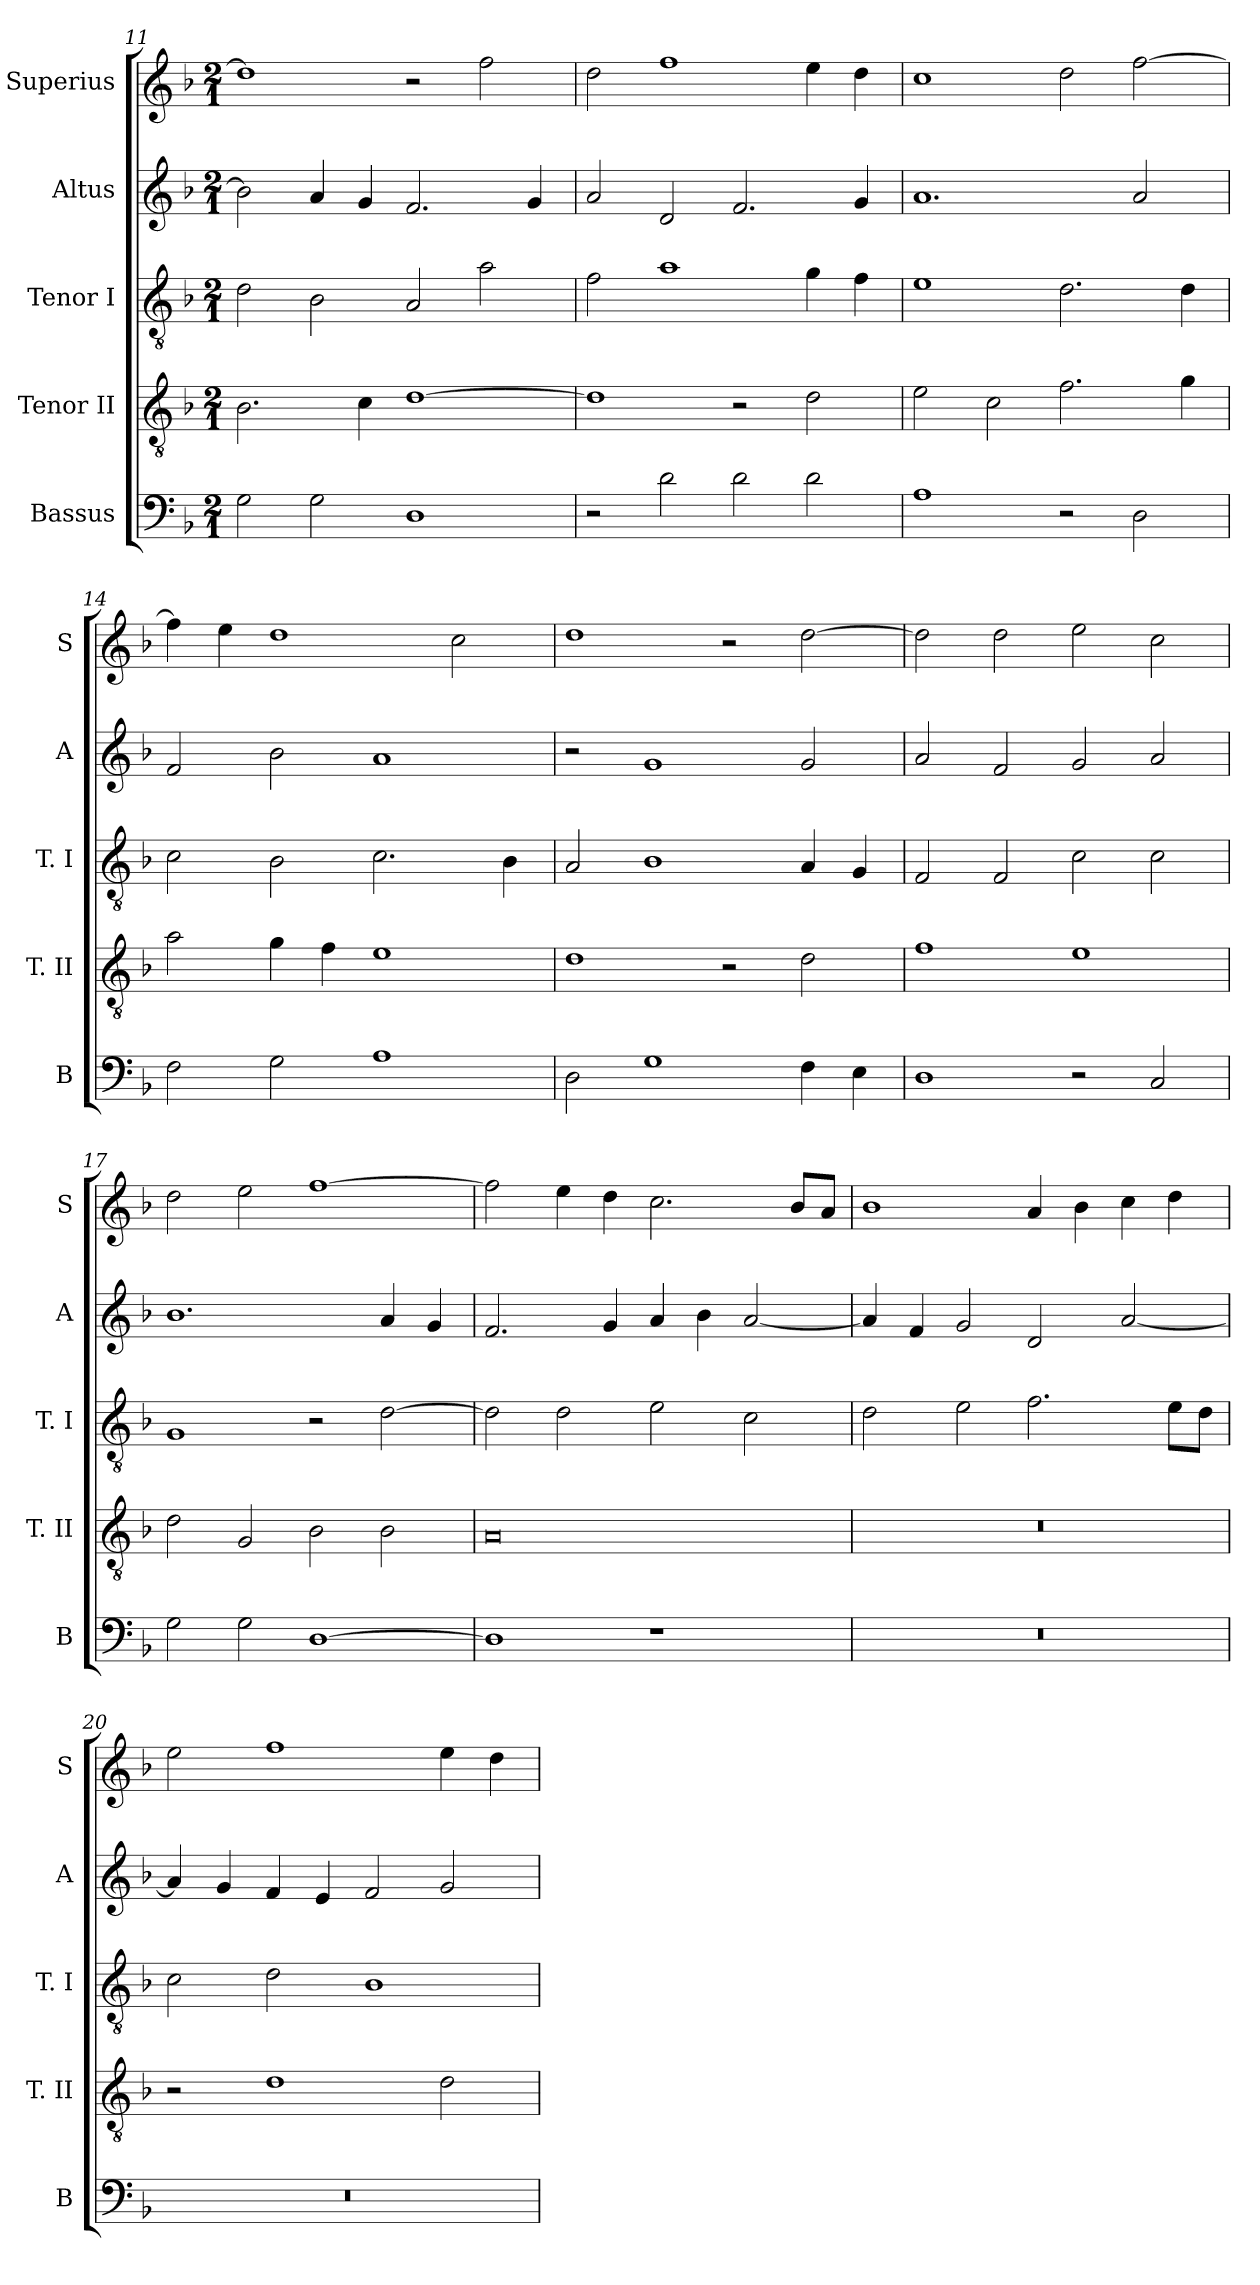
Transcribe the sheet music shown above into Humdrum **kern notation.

**kern	**kern	**kern	**kern	**kern
*part5	*part4	*part3	*part2	*part1
*staff5	*staff4	*staff3	*staff2	*staff1
*I"Bassus	*I"Tenor II	*I"Tenor I	*I"Altus	*I"Superius
*I'B	*I'T. II	*I'T. I	*I'A	*I'S
*clefF4	*clefGv2	*clefGv2	*clefG2	*clefG2
*k[b-]	*k[b-]	*k[b-]	*k[b-]	*k[b-]
*F:	*F:	*F:	*F:	*F:
*M2/1	*M2/1	*M2/1	*M2/1	*M2/1
=11	=11	=11	=11	=11
2G	2.B-	2d	2b-]	1dd]
2G	.	2B-	4a	.
.	4c	.	4g	.
1D	[1d	2A	2.f	2r
.	.	2a	.	2ff
.	.	.	4g	.
=12	=12	=12	=12	=12
2r	1d]	2f	2a	2dd
2d	.	1a	2d	1ff
2d	2r	.	2.f	.
2d	2d	4g	.	4ee
.	.	4f	4g	4dd
=13	=13	=13	=13	=13
1A	2e	1e	1.a	1cc
.	2c	.	.	.
2r	2.f	2.d	.	2dd
2D	.	.	2a	[2ff
.	4g	4d	.	.
=14	=14	=14	=14	=14
2F	2a	2c	2f	4ff]
.	.	.	.	4ee
2G	4g	2B-	2b-	1dd
.	4f	.	.	.
1A	1e	2.c	1a	.
.	.	.	.	2cc
.	.	4B-	.	.
=15	=15	=15	=15	=15
2D	1d	2A	2r	1dd
1G	.	1B-	1g	.
.	2r	.	.	2r
4F	2d	4A	2g	[2dd
4E	.	4G	.	.
=16	=16	=16	=16	=16
1D	1f	2F	2a	2dd]
.	.	2F	2f	2dd
2r	1e	2c	2g	2ee
2C	.	2c	2a	2cc
=17	=17	=17	=17	=17
2G	2d	1G	1.b-	2dd
2G	2G	.	.	2ee
[1D	2B-	2r	.	[1ff
.	2B-	[2d	4a	.
.	.	.	4g	.
=18	=18	=18	=18	=18
1D]	0A	2d]	2.f	2ff]
.	.	2d	.	4ee
.	.	.	4g	4dd
1r	.	2e	4a	2.cc
.	.	.	4b-	.
.	.	2c	[2a	.
.	.	.	.	8b-L
.	.	.	.	8aJ
=19	=19	=19	=19	=19
0r	0r	2d	4a]	1b-
.	.	.	4f	.
.	.	2e	2g	.
.	.	2.f	2d	4a
.	.	.	.	4b-
.	.	.	[2a	4cc
.	.	8eL	.	4dd
.	.	8dJ	.	.
=20	=20	=20	=20	=20
0r	2r	2c	4a]	2ee
.	.	.	4g	.
.	1d	2d	4f	1ff
.	.	.	4e	.
.	.	1B-	2f	.
.	2d	.	2g	4ee
.	.	.	.	4dd
=	=	=	=	=
*-	*-	*-	*-	*-
